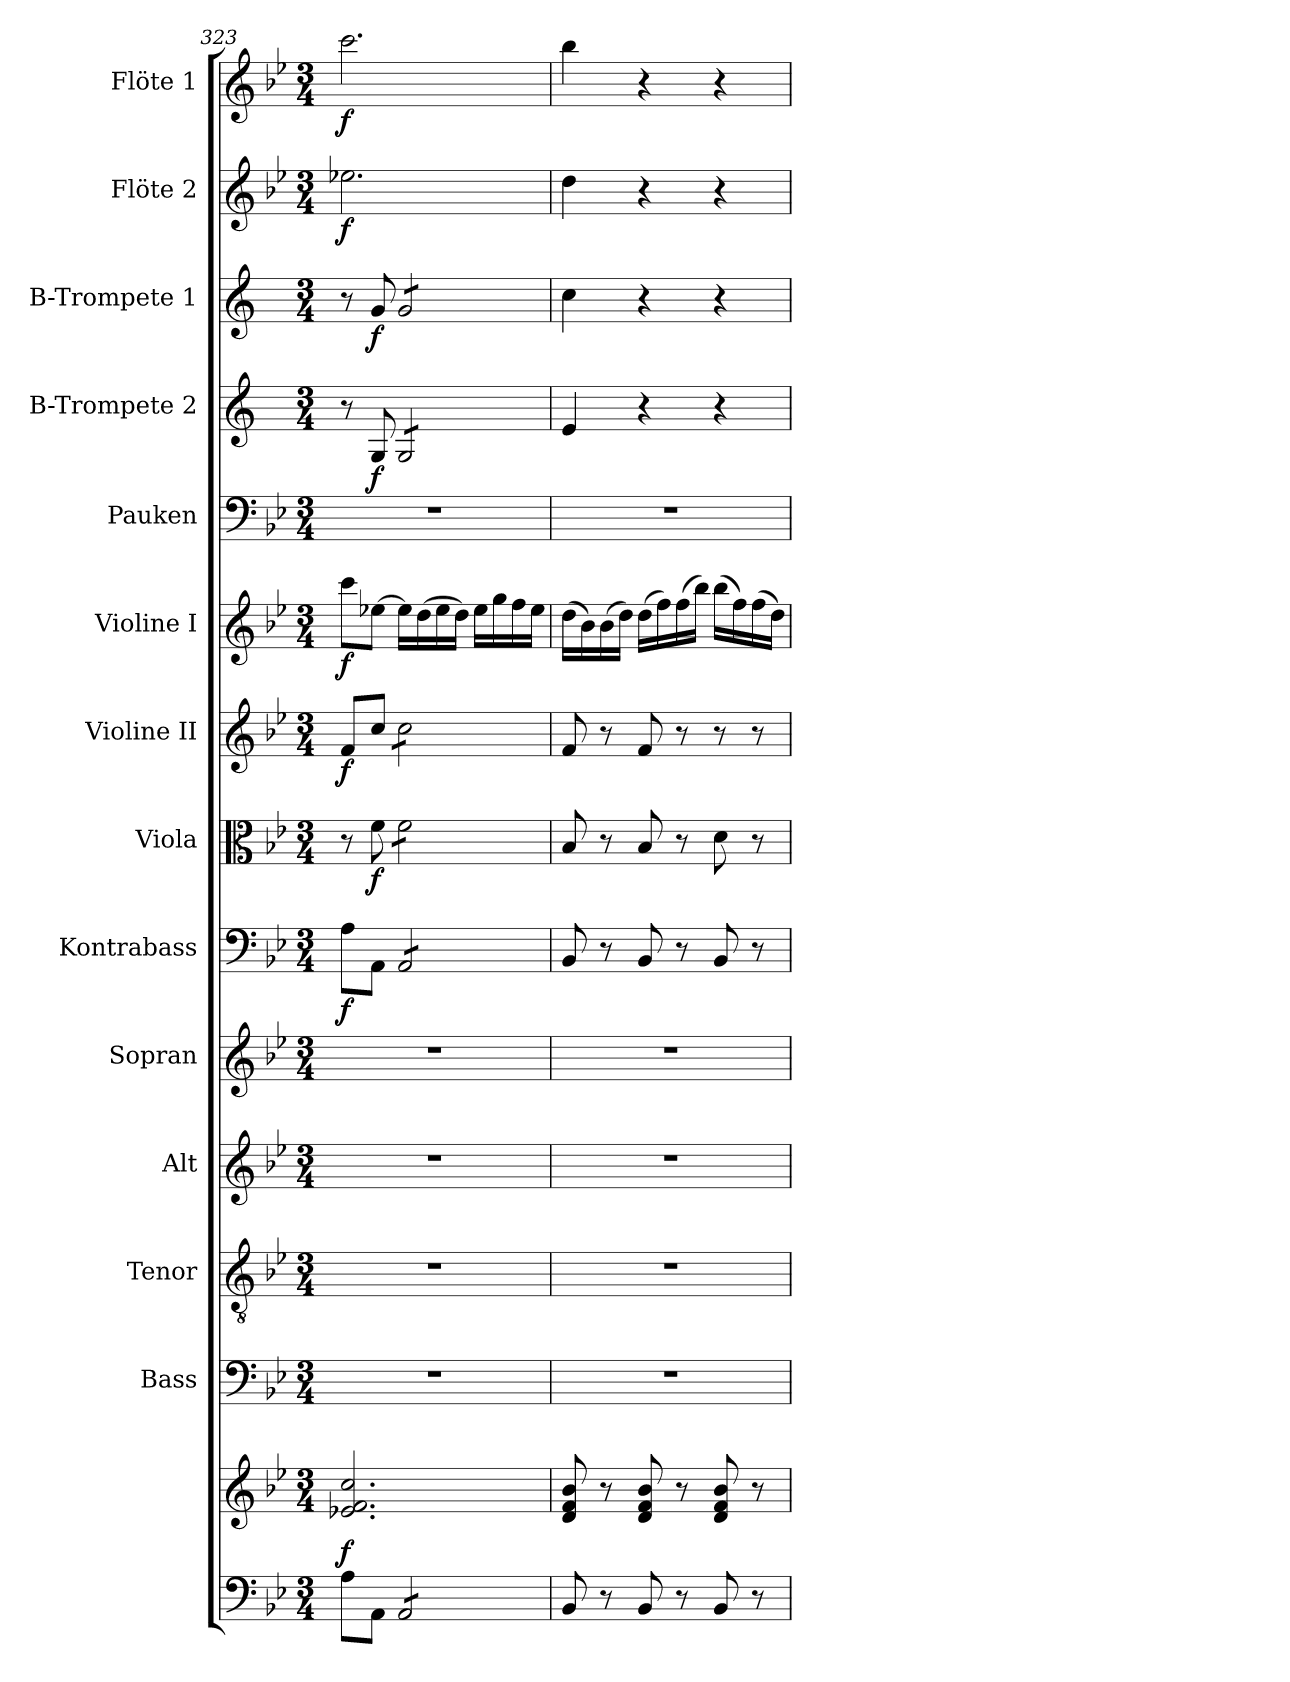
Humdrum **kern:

**kern	**kern	**dynam	**kern	**kern	**kern	**kern	**kern	**dynam	**kern	**dynam	**kern	**dynam	**kern	**dynam	**kern	**kern	**dynam	**kern	**dynam	**kern	**dynam	**kern	**dynam
*part14	*part14	*part14	*part13	*part12	*part11	*part10	*part9	*part9	*part8	*part8	*part7	*part7	*part6	*part6	*part5	*part4	*part4	*part3	*part3	*part2	*part2	*part1	*part1
*staff15	*staff14	*staff14/15	*staff13	*staff12	*staff11	*staff10	*staff9	*staff9	*staff8	*staff8	*staff7	*staff7	*staff6	*staff6	*staff5	*staff4	*staff4	*staff3	*staff3	*staff2	*staff2	*staff1	*staff1
*	*	*	*I"Bass	*I"Tenor	*I"Alt	*I"Sopran	*I"Kontrabass	*	*I"Viola	*	*I"Violine II	*	*I"Violine I	*	*I"Pauken	*I"B-Trompete 2	*	*I"B-Trompete 1	*	*I"Flöte 2	*	*I"Flöte 1	*
*	*	*	*I'B.	*I'T.	*I'A.	*I'S.	*I'Kb.	*	*I'Vla.	*	*I'Vl. II	*	*I'Vl. I	*	*I'Pk.	*I'B Trp. 2	*	*I'B Trp. 1	*	*I'Fl. 2	*	*I'Fl. 1	*
*clefF4	*clefG2	*	*clefF4	*clefGv2	*clefG2	*clefG2	*clefF4	*	*clefC3	*	*clefG2	*	*clefG2	*	*clefF4	*clefG2	*	*clefG2	*	*clefG2	*	*clefG2	*
*	*	*	*	*	*	*	*ITrd7c12	*	*	*	*	*	*	*	*	*ITrd1c2	*	*ITrd1c2	*	*	*	*	*
*k[b-e-]	*k[b-e-]	*	*k[b-e-]	*k[b-e-]	*k[b-e-]	*k[b-e-]	*k[b-e-]	*	*k[b-e-]	*	*k[b-e-]	*	*k[b-e-]	*	*k[b-e-]	*k[b-e-]	*	*k[b-e-]	*	*k[b-e-]	*	*k[b-e-]	*
*B-:	*B-:	*	*B-:	*B-:	*B-:	*B-:	*B-:	*	*B-:	*	*B-:	*	*B-:	*	*B-:	*B-:	*	*B-:	*	*B-:	*	*B-:	*
*M3/4	*M3/4	*	*M3/4	*M3/4	*M3/4	*M3/4	*M3/4	*	*M3/4	*	*M3/4	*	*M3/4	*	*M3/4	*M3/4	*	*M3/4	*	*M3/4	*	*M3/4	*
=323	=323	=323	=323	=323	=323	=323	=323	=323	=323	=323	=323	=323	=323	=323	=323	=323	=323	=323	=323	=323	=323	=323	=323
!	!	!LO:DY:a=2	!	!	!	!	!	!LO:DY:b	!	!	!	!LO:DY:b	!	!LO:DY:b	!	!	!	!	!	!	!LO:DY:b	!	!LO:DY:b
8A\L	2.e-X/ 2.f/ 2.cc/	f	2.r	2.r	2.r	2.r	8AA\L	f	8r	.	8f/L	f	8ccc\L	f	2.r	8r	.	8r	.	2.ee-X\	f	2.ccc\	f
!	!	!	!	!	!	!	!	!	!	!LO:DY:b	!	!	!	!	!	!	!LO:DY:b	!	!LO:DY:b	!	!	!	!
8AA\J	.	.	.	.	.	.	8AAA\J	.	8f\	f	8cc/J	.	[8ee-X\J	.	.	8F/	f	8f/	f	.	.	.	.
*tremolo	*	*	*	*	*	*	*	*	*	*	*	*	*	*	*	*	*	*	*	*	*	*	*
*	*	*	*	*	*	*	*tremolo	*	*	*	*	*	*	*	*	*	*	*	*	*	*	*	*
*	*	*	*	*	*	*	*	*	*tremolo	*	*	*	*	*	*	*	*	*	*	*	*	*	*
*	*	*	*	*	*	*	*	*	*	*	*tremolo	*	*	*	*	*	*	*	*	*	*	*	*
*	*	*	*	*	*	*	*	*	*	*	*	*	*	*	*	*tremolo	*	*	*	*	*	*	*
*	*	*	*	*	*	*	*	*	*	*	*	*	*	*	*	*	*	*tremolo	*	*	*	*	*
8AA/L	.	.	.	.	.	.	8AAA/L	.	8f\L	.	8cc\L	.	16ee-\LL]	.	.	8F/L	.	8f/L	.	.	.	.	.
.	.	.	.	.	.	.	.	.	.	.	.	.	(>16dd\	.	.	.	.	.	.	.	.	.	.
8AA/	.	.	.	.	.	.	8AAA/	.	8f\	.	8cc\	.	16ee-\	.	.	8F/	.	8f/	.	.	.	.	.
.	.	.	.	.	.	.	.	.	.	.	.	.	16dd\JJ)	.	.	.	.	.	.	.	.	.	.
8AA/	.	.	.	.	.	.	8AAA/	.	8f\	.	8cc\	.	16ee-\LL	.	.	8F/	.	8f/	.	.	.	.	.
.	.	.	.	.	.	.	.	.	.	.	.	.	16gg\	.	.	.	.	.	.	.	.	.	.
8AA/J	.	.	.	.	.	.	8AAA/J	.	8f\J	.	8cc\J	.	16ff\	.	.	8F/J	.	8f/J	.	.	.	.	.
*	*	*	*	*	*	*	*	*	*	*	*	*	*	*	*	*	*	*Xtremolo	*	*	*	*	*
*	*	*	*	*	*	*	*	*	*	*	*	*	*	*	*	*Xtremolo	*	*	*	*	*	*	*
*	*	*	*	*	*	*	*	*	*	*	*Xtremolo	*	*	*	*	*	*	*	*	*	*	*	*
*	*	*	*	*	*	*	*	*	*Xtremolo	*	*	*	*	*	*	*	*	*	*	*	*	*	*
*	*	*	*	*	*	*	*Xtremolo	*	*	*	*	*	*	*	*	*	*	*	*	*	*	*	*
*Xtremolo	*	*	*	*	*	*	*	*	*	*	*	*	*	*	*	*	*	*	*	*	*	*	*
.	.	.	.	.	.	.	.	.	.	.	.	.	16ee-\JJ	.	.	.	.	.	.	.	.	.	.
=324	=324	=324	=324	=324	=324	=324	=324	=324	=324	=324	=324	=324	=324	=324	=324	=324	=324	=324	=324	=324	=324	=324	=324
8BB-/	8d/ 8f/ 8b-/	.	2.r	2.r	2.r	2.r	8BBB-/	.	8B-/	.	8f/	.	(>16dd\LL	.	2.r	4d/	.	4b-\	.	4dd\	.	4bb-\	.
.	.	.	.	.	.	.	.	.	.	.	.	.	16b-\)	.	.	.	.	.	.	.	.	.	.
8r	8r	.	.	.	.	.	8r	.	8r	.	8r	.	(>16b-\	.	.	.	.	.	.	.	.	.	.
.	.	.	.	.	.	.	.	.	.	.	.	.	16dd\JJ)	.	.	.	.	.	.	.	.	.	.
8BB-/	8d/ 8f/ 8b-/	.	.	.	.	.	8BBB-/	.	8B-/	.	8f/	.	(>16dd\LL	.	.	4r	.	4r	.	4r	.	4r	.
.	.	.	.	.	.	.	.	.	.	.	.	.	16ff\)	.	.	.	.	.	.	.	.	.	.
8r	8r	.	.	.	.	.	8r	.	8r	.	8r	.	(>16ff\	.	.	.	.	.	.	.	.	.	.
.	.	.	.	.	.	.	.	.	.	.	.	.	16bb-\JJ)	.	.	.	.	.	.	.	.	.	.
8BB-/	8d/ 8f/ 8b-/	.	.	.	.	.	8BBB-/	.	8d\	.	8r	.	(>16bb-\LL	.	.	4r	.	4r	.	4r	.	4r	.
.	.	.	.	.	.	.	.	.	.	.	.	.	16ff\)	.	.	.	.	.	.	.	.	.	.
8r	8r	.	.	.	.	.	8r	.	8r	.	8r	.	(>16ff\	.	.	.	.	.	.	.	.	.	.
.	.	.	.	.	.	.	.	.	.	.	.	.	16dd\JJ)	.	.	.	.	.	.	.	.	.	.
=	=	=	=	=	=	=	=	=	=	=	=	=	=	=	=	=	=	=	=	=	=	=	=
*-	*-	*-	*-	*-	*-	*-	*-	*-	*-	*-	*-	*-	*-	*-	*-	*-	*-	*-	*-	*-	*-	*-	*-
